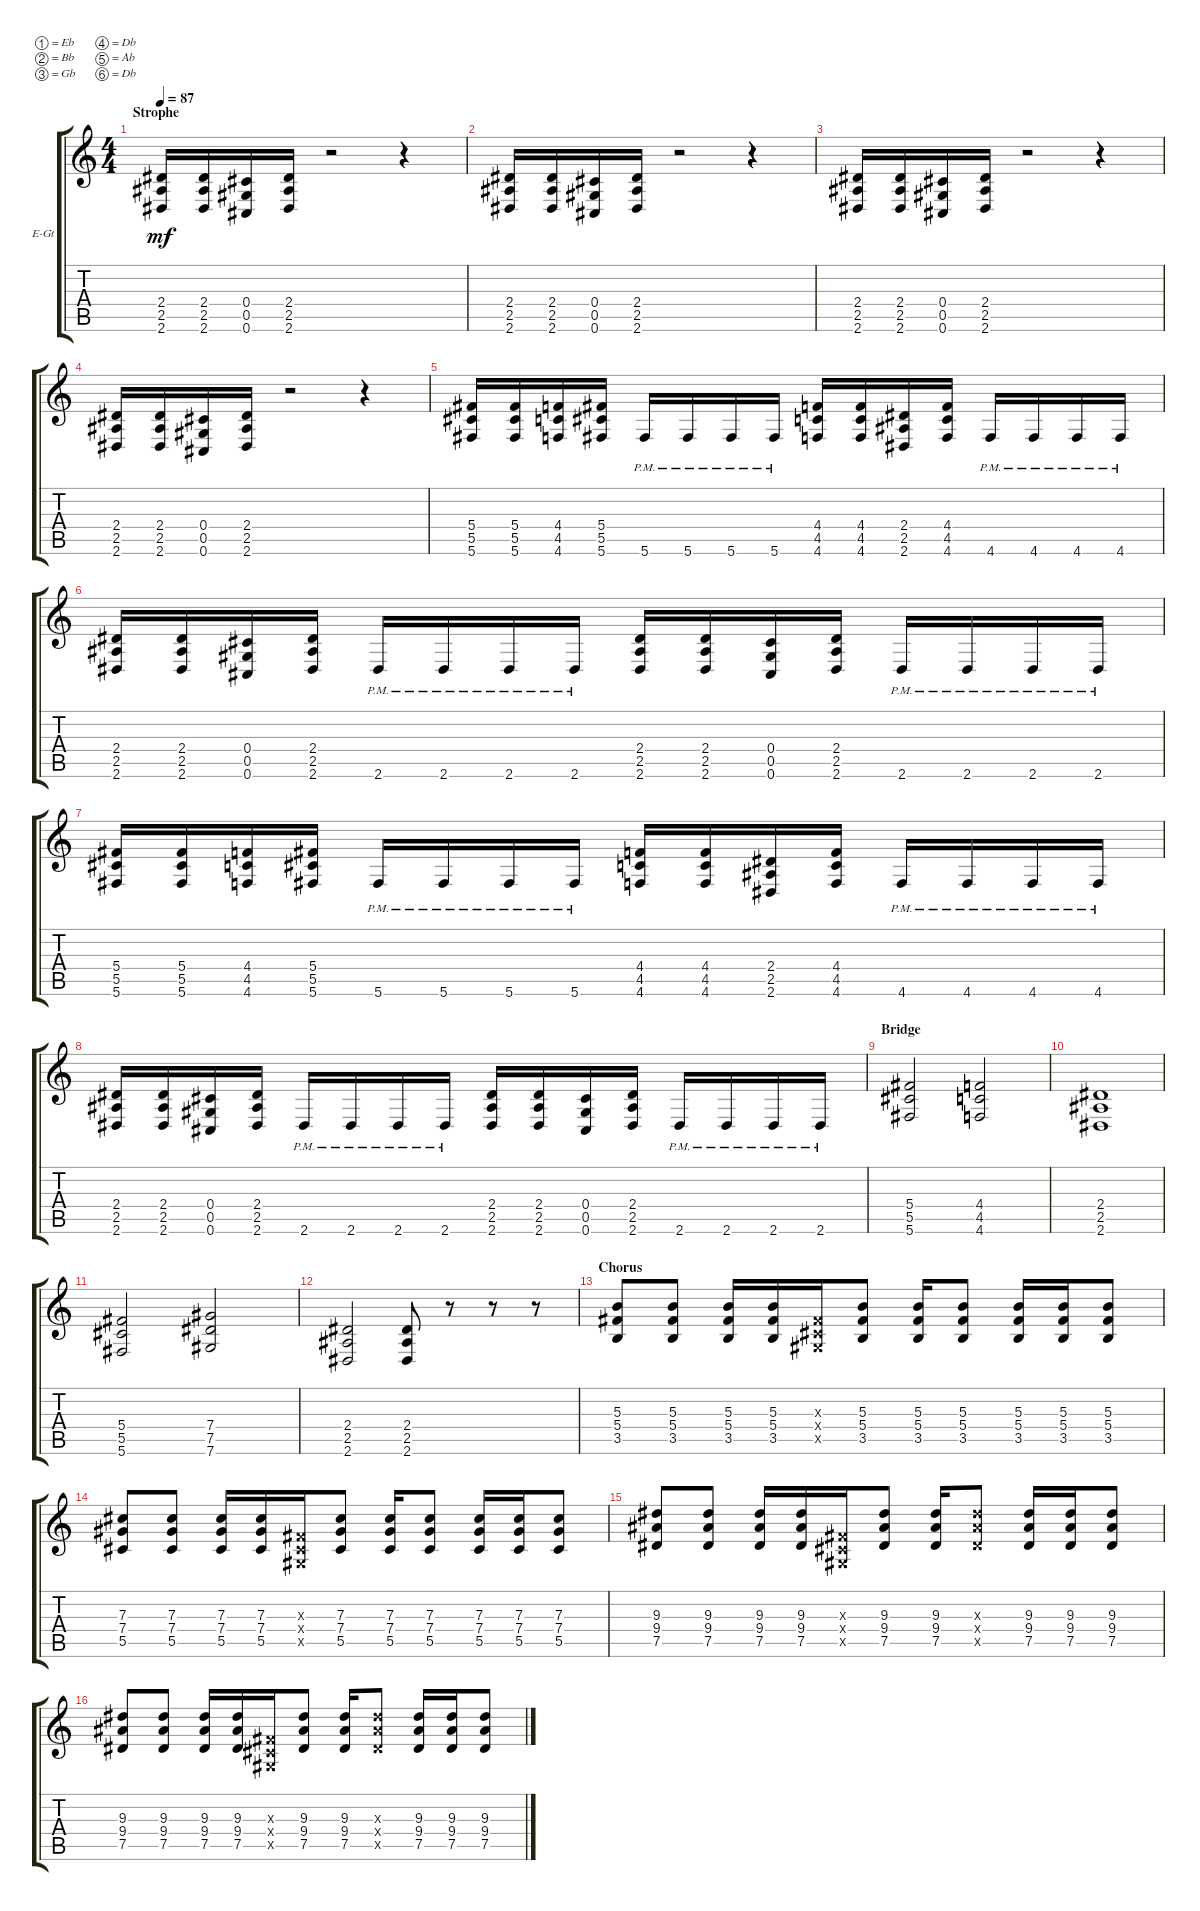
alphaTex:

\defaultSystemsLayout 4
\bracketExtendMode groupsimilarinstruments
\firstSystemTrackNameOrientation horizontal
\otherSystemsTrackNameOrientation horizontal
\track ("Electric Guitar" "E-Gt") {instrument overdrivenguitar}
\staff {score tabs}
\tuning (Eb4 Bb3 Gb3 Db3 Ab2 Db2)
\ts (4 4)
\section ("" "Strophe")
\tempo 87
\clef g2
\ks c
(2.6 2.5 2.4).16{dy mf} (2.4 2.5 2.6).16 (0.6 0.5 0.4).16 (2.4 2.5 2.6).16 r.2 r.4 |
(2.6 2.5 2.4).16 (2.4 2.5 2.6).16 (0.6 0.5 0.4).16 (2.4 2.5 2.6).16 r.2 r.4 |
(2.6 2.5 2.4).16 (2.4 2.5 2.6).16 (0.6 0.5 0.4).16 (2.4 2.5 2.6).16 r.2 r.4 |
(2.6 2.5 2.4).16 (2.4 2.5 2.6).16 (0.6 0.5 0.4).16 (2.4 2.5 2.6).16 r.2 r.4 |
(5.6 5.4 5.5).16 (5.6 5.4 5.5).16 (4.6 4.4 4.5).16 (5.6 5.4 5.5).16 5.6{pm}.16 5.6{pm}.16 5.6{pm}.16 5.6{pm}.16 (4.6 4.5 4.4).16 (4.6 4.5 4.4).16 (2.6 2.5 2.4).16 (4.5 4.6 4.4).16 4.6{pm}.16 4.6{pm}.16 4.6{pm}.16 4.6{pm}.16 |
(2.4 2.5 2.6).16 (2.6 2.5 2.4).16 (0.4 0.5 0.6).16 (2.6 2.5 2.4).16 2.6{pm}.16 2.6{pm}.16 2.6{pm}.16 2.6{pm}.16 (2.4 2.5 2.6).16 (2.4 2.5 2.6).16 (0.4 0.6 0.5).16 (2.4 2.5 2.6).16 2.6{pm}.16 2.6{pm}.16 2.6{pm}.16 2.6{pm}.16 |
(5.6 5.4 5.5).16 (5.6 5.4 5.5).16 (4.6 4.4 4.5).16 (5.6 5.4 5.5).16 5.6{pm}.16 5.6{pm}.16 5.6{pm}.16 5.6{pm}.16 (4.6 4.5 4.4).16 (4.6 4.5 4.4).16 (2.6 2.5 2.4).16 (4.5 4.6 4.4).16 4.6{pm}.16 4.6{pm}.16 4.6{pm}.16 4.6{pm}.16 |
(2.4 2.5 2.6).16 (2.6 2.5 2.4).16 (0.4 0.5 0.6).16 (2.6 2.5 2.4).16 2.6{pm}.16 2.6{pm}.16 2.6{pm}.16 2.6{pm}.16 (2.4 2.5 2.6).16 (2.4 2.5 2.6).16 (0.4 0.6 0.5).16 (2.4 2.5 2.6).16 2.6{pm}.16 2.6{pm}.16 2.6{pm}.16 2.6{pm}.16 |
\section ("" "Bridge")
(5.6 5.5 5.4).2 (4.4 4.5 4.6).2 |
(2.6 2.5 2.4).1 |
(5.5 5.6 5.4).2 (7.4 7.5 7.6).2 |
(2.6 2.5 2.4).2 (2.5 2.6 2.4).8 r.8 r.8 r.8 |
\section ("" "Chorus")
(5.3 5.4 3.5).8 (3.5 5.3 5.4).8 (5.4 5.3 3.5).16 (3.5 5.3 5.4).16 (0.4{x} 0.3{x} 0.5{x}).16 (5.4 5.3 3.5).8 (3.5 5.4 5.3).16 (5.3 5.4 3.5).8 (5.3 5.4 3.5).16 (5.3 5.4 3.5).16 (3.5 5.4 5.3).8 |
(7.3 7.4 5.5).8 (5.5 7.3 7.4).8 (7.4 7.3 5.5).16 (5.5 7.3 7.4).16 (0.4{x} 0.3{x} 0.5{x}).16 (7.4 7.3 5.5).8 (5.5 7.4 7.3).16 (7.3 7.4 5.5).8 (7.3 7.4 5.5).16 (7.3 7.4 5.5).16 (7.4 7.3 5.5).8 |
(9.3 9.4 7.5).8 (7.5 9.3 9.4).8 (9.4 9.3 7.5).16 (7.5 9.3 9.4).16 (0.4{x} 0.3{x} 0.5{x}).16 (9.4 9.3 7.5).8 (7.5 9.4 9.3).16 (9.3{x} 9.4{x} 7.5{x}).8 (9.3 9.4 7.5).16 (9.3 9.4 7.5).16 (7.5 9.4 9.3).8 |
(9.3 9.4 7.5).8 (7.5 9.3 9.4).8 (9.4 9.3 7.5).16 (7.5 9.3 9.4).16 (0.4{x} 0.3{x} 0.5{x}).16 (9.4 9.3 7.5).8 (7.5 9.4 9.3).16 (9.3{x} 9.4{x} 7.5{x}).8 (9.3 9.4 7.5).16 (9.3 9.4 7.5).16 (7.5 9.4 9.3).8
